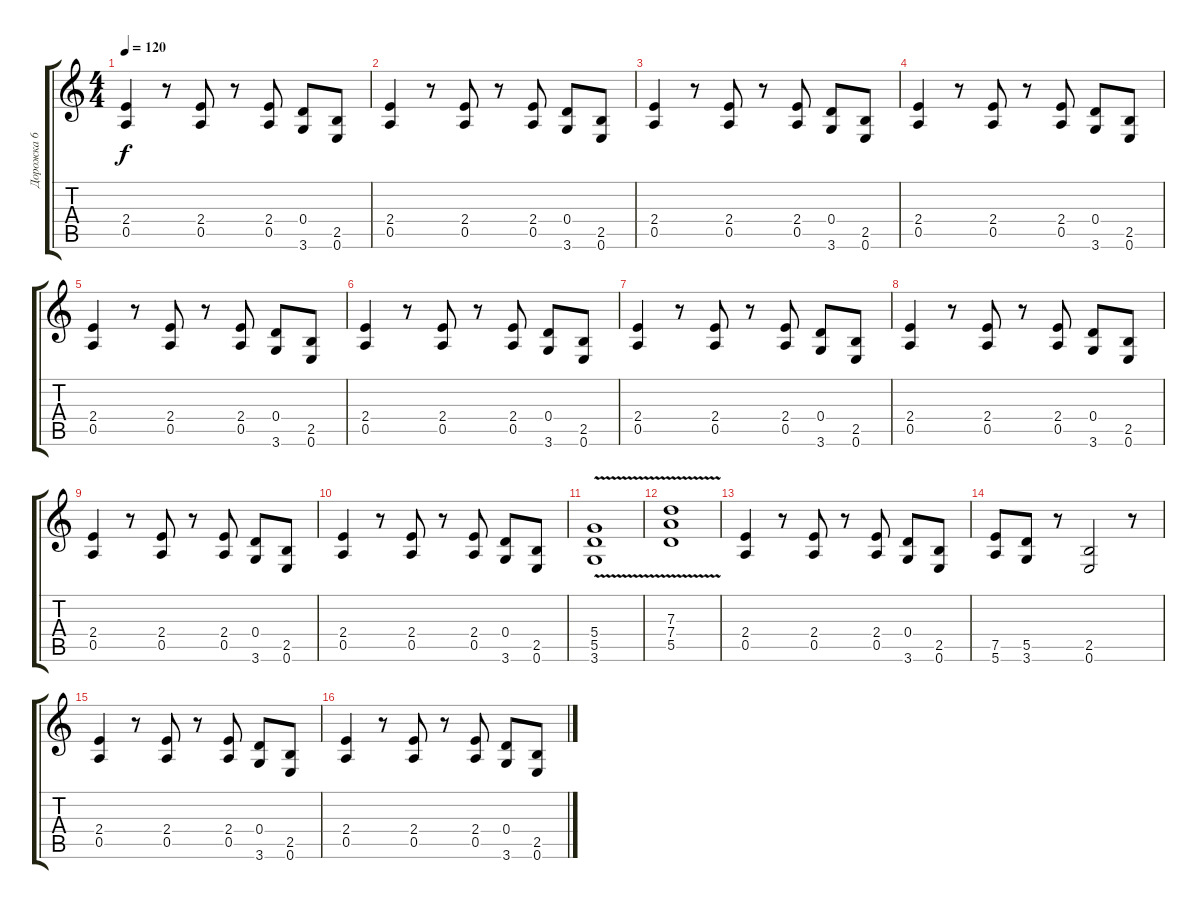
\track ("Дорожка 6" "Дорожка 6") {instrument overdrivenguitar}
\staff {score tabs}
\tuning (E4 B3 G3 D3 A2 E2) {hide}
\ts (4 4)
\tempo 120
\clef g2
\ks c
(2.4 0.5).4{dy f} r.8 (2.4 0.5).8 r.8 (2.4 0.5).8 (0.4 3.6).8 (2.5 0.6).8 |
(2.4 0.5).4 r.8 (2.4 0.5).8 r.8 (2.4 0.5).8 (0.4 3.6).8 (2.5 0.6).8 |
(2.4 0.5).4 r.8 (2.4 0.5).8 r.8 (2.4 0.5).8 (0.4 3.6).8 (2.5 0.6).8 |
(2.4 0.5).4 r.8 (2.4 0.5).8 r.8 (2.4 0.5).8 (0.4 3.6).8 (2.5 0.6).8 |
(2.4 0.5).4 r.8 (2.4 0.5).8 r.8 (2.4 0.5).8 (0.4 3.6).8 (2.5 0.6).8 |
(2.4 0.5).4 r.8 (2.4 0.5).8 r.8 (2.4 0.5).8 (0.4 3.6).8 (2.5 0.6).8 |
(2.4 0.5).4 r.8 (2.4 0.5).8 r.8 (2.4 0.5).8 (0.4 3.6).8 (2.5 0.6).8 |
(2.4 0.5).4 r.8 (2.4 0.5).8 r.8 (2.4 0.5).8 (0.4 3.6).8 (2.5 0.6).8 |
(2.4 0.5).4 r.8 (2.4 0.5).8 r.8 (2.4 0.5).8 (0.4 3.6).8 (2.5 0.6).8 |
(2.4 0.5).4 r.8 (2.4 0.5).8 r.8 (2.4 0.5).8 (0.4 3.6).8 (2.5 0.6).8 |
(5.4{v} 5.5 3.6).1 |
(7.3{v} 7.4 5.5).1 |
(2.4 0.5).4 r.8 (2.4 0.5).8 r.8 (2.4 0.5).8 (0.4 3.6).8 (2.5 0.6).8 |
(7.5 5.6).8 (5.5 3.6).8 r.8 (2.5 0.6).2 r.8 |
(2.4 0.5).4 r.8 (2.4 0.5).8 r.8 (2.4 0.5).8 (0.4 3.6).8 (2.5 0.6).8 |
(2.4 0.5).4 r.8 (2.4 0.5).8 r.8 (2.4 0.5).8 (0.4 3.6).8 (2.5 0.6).8
